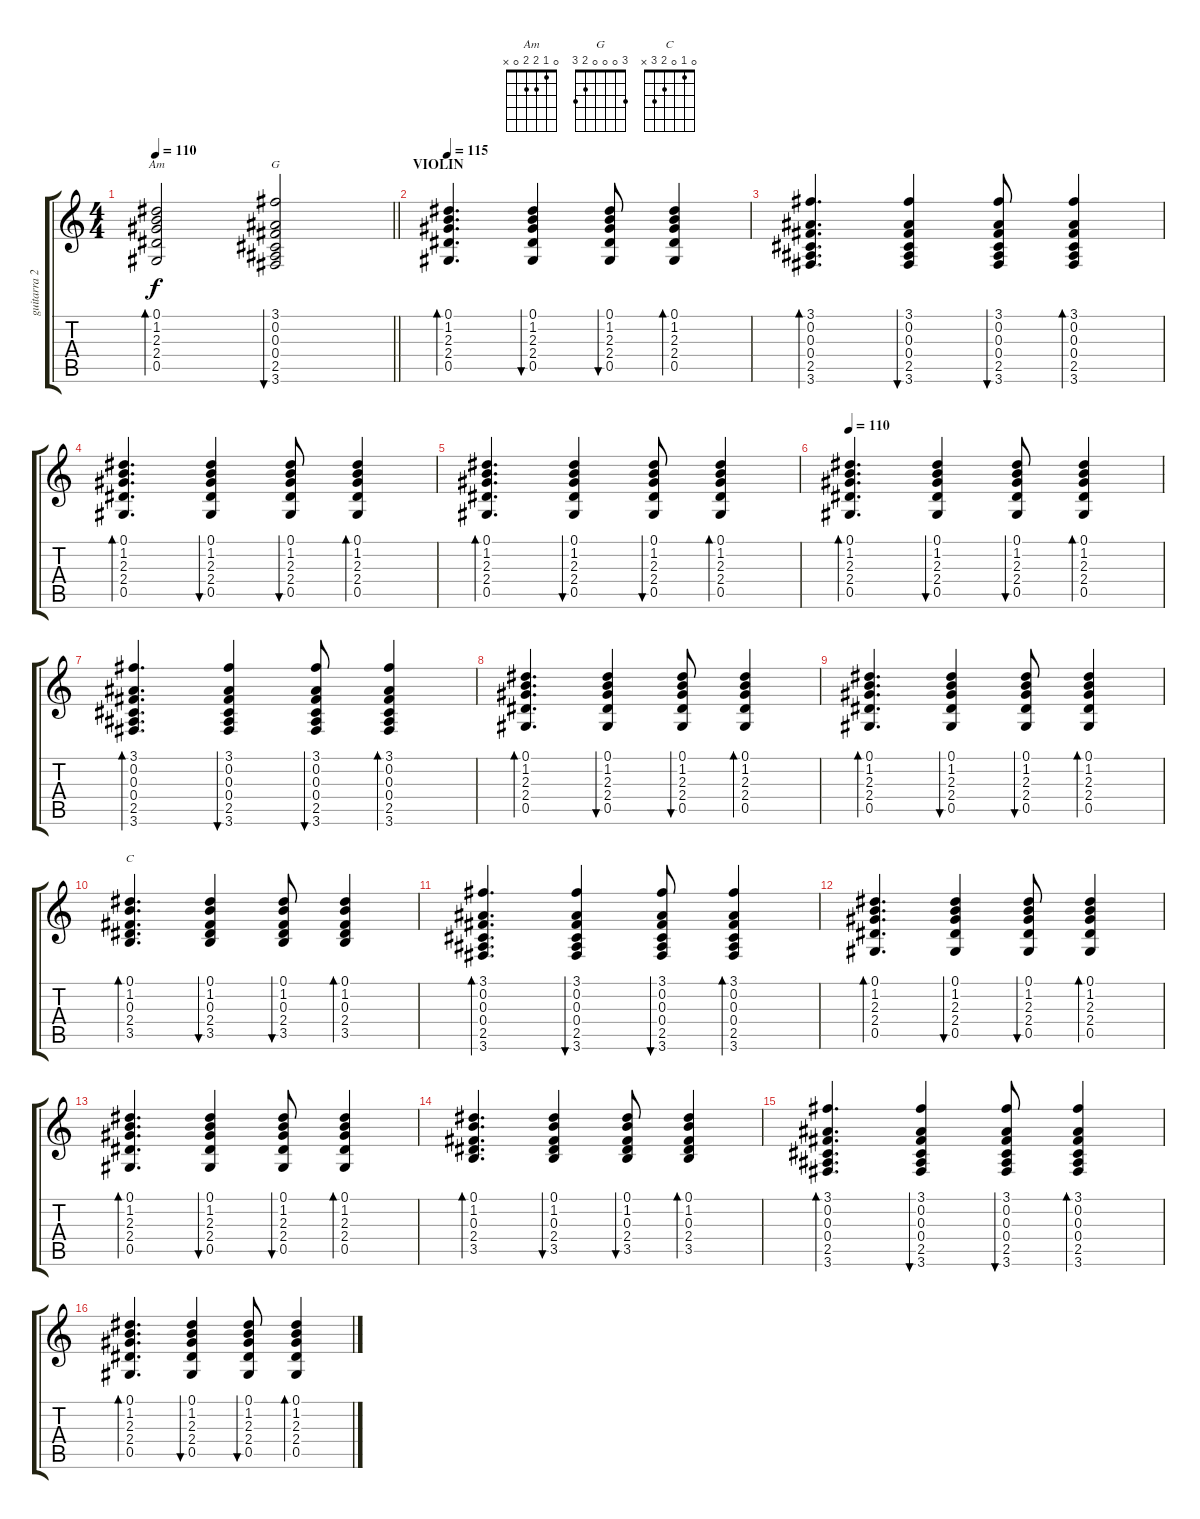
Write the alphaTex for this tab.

\track ("guitarra 2" "guitarra 2") {instrument acousticguitarsteel}
\staff {score tabs}
\tuning (Eb4 Bb3 Gb3 Db3 Ab2 Eb2) {hide}
\chord ("Am" 0 1 2 2 0 x)
\chord ("G" 3 0 0 0 2 3)
\chord ("C" 0 1 0 2 3 x)
\ts (4 4)
\tempo 110
\clef g2
\barLineRight lightlight
\ks c
(0.1 1.2 2.3 2.4 0.5).2{bd 60 ch "Am" dy f} (3.1 0.2 0.3 0.4 2.5 3.6).2{bu 60 ch "G"} |
\section ("" "VIOLIN")
\tempo 115
(0.1 1.2 2.3 2.4 0.5).4{d bd 60 volume 8} (0.1 1.2 2.3 2.4 0.5).4{bu 60} (0.1 1.2 2.3 2.4 0.5).8{bu 60} (0.1 1.2 2.3 2.4 0.5).4{bd 60} |
(3.1 0.2 0.3 0.4 2.5 3.6).4{d bd 60} (3.1 0.2 0.3 0.4 2.5 3.6).4{bu 60} (3.1 0.2 0.3 0.4 2.5 3.6).8{bu 60} (3.1 0.2 0.3 0.4 2.5 3.6).4{bd 60} |
(0.1 1.2 2.3 2.4 0.5).4{d bd 60} (0.1 1.2 2.3 2.4 0.5).4{bu 60} (0.1 1.2 2.3 2.4 0.5).8{bu 60} (0.1 1.2 2.3 2.4 0.5).4{bd 60} |
(0.1 1.2 2.3 2.4 0.5).4{d bd 60} (0.1 1.2 2.3 2.4 0.5).4{bu 60} (0.1 1.2 2.3 2.4 0.5).8{bu 60} (0.1 1.2 2.3 2.4 0.5).4{bd 60} |
\tempo 110
(0.1 1.2 2.3 2.4 0.5).4{d bd 60 volume 8} (0.1 1.2 2.3 2.4 0.5).4{bu 60} (0.1 1.2 2.3 2.4 0.5).8{bu 60} (0.1 1.2 2.3 2.4 0.5).4{bd 60} |
(3.1 0.2 0.3 0.4 2.5 3.6).4{d bd 60} (3.1 0.2 0.3 0.4 2.5 3.6).4{bu 60} (3.1 0.2 0.3 0.4 2.5 3.6).8{bu 60} (3.1 0.2 0.3 0.4 2.5 3.6).4{bd 60} |
(0.1 1.2 2.3 2.4 0.5).4{d bd 60} (0.1 1.2 2.3 2.4 0.5).4{bu 60} (0.1 1.2 2.3 2.4 0.5).8{bu 60} (0.1 1.2 2.3 2.4 0.5).4{bd 60} |
(0.1 1.2 2.3 2.4 0.5).4{d bd 60} (0.1 1.2 2.3 2.4 0.5).4{bu 60} (0.1 1.2 2.3 2.4 0.5).8{bu 60} (0.1 1.2 2.3 2.4 0.5).4{bd 60} |
(0.1 1.2 0.3 2.4 3.5).4{d bd 60 ch "C"} (0.1 1.2 0.3 2.4 3.5).4{bu 60} (0.1 1.2 0.3 2.4 3.5).8{bu 60} (0.1 1.2 0.3 2.4 3.5).4{bd 60} |
(3.1 0.2 0.3 0.4 2.5 3.6).4{d bd 60} (3.1 0.2 0.3 0.4 2.5 3.6).4{bu 60} (3.1 0.2 0.3 0.4 2.5 3.6).8{bu 60} (3.1 0.2 0.3 0.4 2.5 3.6).4{bd 60} |
(0.1 1.2 2.3 2.4 0.5).4{d bd 60} (0.1 1.2 2.3 2.4 0.5).4{bu 60} (0.1 1.2 2.3 2.4 0.5).8{bu 60} (0.1 1.2 2.3 2.4 0.5).4{bd 60} |
(0.1 1.2 2.3 2.4 0.5).4{d bd 60 volume 8} (0.1 1.2 2.3 2.4 0.5).4{bu 60} (0.1 1.2 2.3 2.4 0.5).8{bu 60} (0.1 1.2 2.3 2.4 0.5).4{bd 60} |
(0.1 1.2 0.3 2.4 3.5).4{d bd 60} (0.1 1.2 0.3 2.4 3.5).4{bu 60} (0.1 1.2 0.3 2.4 3.5).8{bu 60} (0.1 1.2 0.3 2.4 3.5).4{bd 60} |
(3.1 0.2 0.3 0.4 2.5 3.6).4{d bd 60} (3.1 0.2 0.3 0.4 2.5 3.6).4{bu 60} (3.1 0.2 0.3 0.4 2.5 3.6).8{bu 60} (3.1 0.2 0.3 0.4 2.5 3.6).4{bd 60} |
(0.1 1.2 2.3 2.4 0.5).4{d bd 60} (0.1 1.2 2.3 2.4 0.5).4{bu 60} (0.1 1.2 2.3 2.4 0.5).8{bu 60} (0.1 1.2 2.3 2.4 0.5).4{bd 60}
